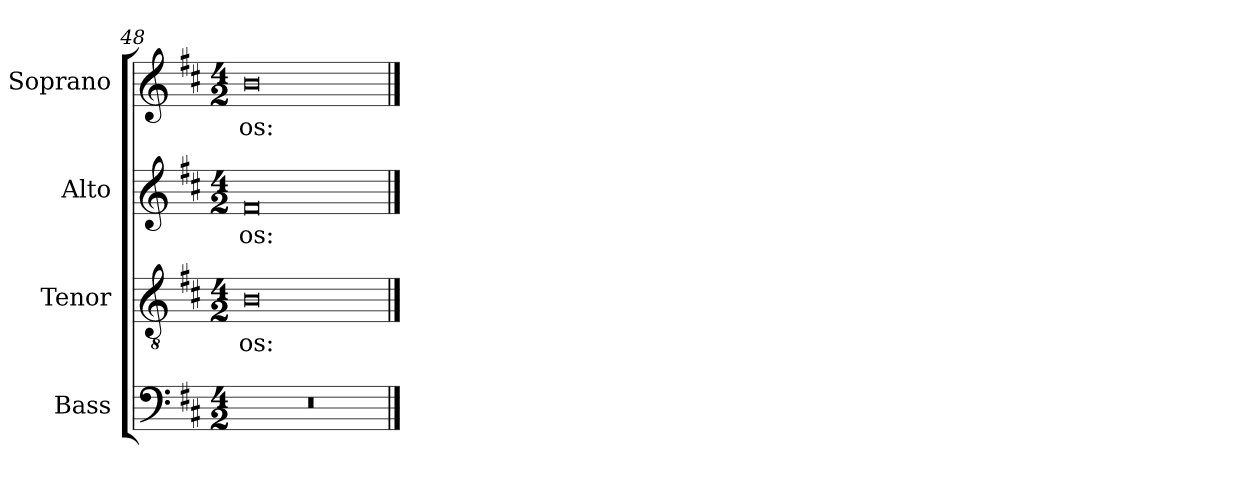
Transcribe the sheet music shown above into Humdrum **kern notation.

**kern	**kern	**text	**kern	**text	**kern	**text
*part4	*part3	*part3	*part2	*part2	*part1	*part1
*staff4	*staff3	*staff3	*staff2	*staff2	*staff1	*staff1
*I"Bass	*I"Tenor	*	*I"Alto	*	*I"Soprano	*
*I'B.	*I'T.	*	*I'A.	*	*I'S.	*
*clefF4	*clefGv2	*	*clefG2	*	*clefG2	*
*	*ITrd7c12	*	*	*	*	*
*k[f#c#]	*k[f#c#]	*	*k[f#c#]	*	*k[f#c#]	*
*D:	*D:	*	*D:	*	*D:	*
*M4/2	*M4/2	*	*M4/2	*	*M4/2	*
=48	=48	=48	=48	=48	=48	=48
!LO:N:vis=1	!	!	!	!	!	!
!	!	!LO:LY:b:color=#000000	!	!	!	!
!	!	!	!	!LO:LY:b:color=#000000	!	!
!	!	!	!	!	!	!LO:LY:b:color=#000000
0r	0BBi	-os:	0f#i	-os:	0bi	-os:
==	==	==	==	==	==	==
*-	*-	*-	*-	*-	*-	*-
